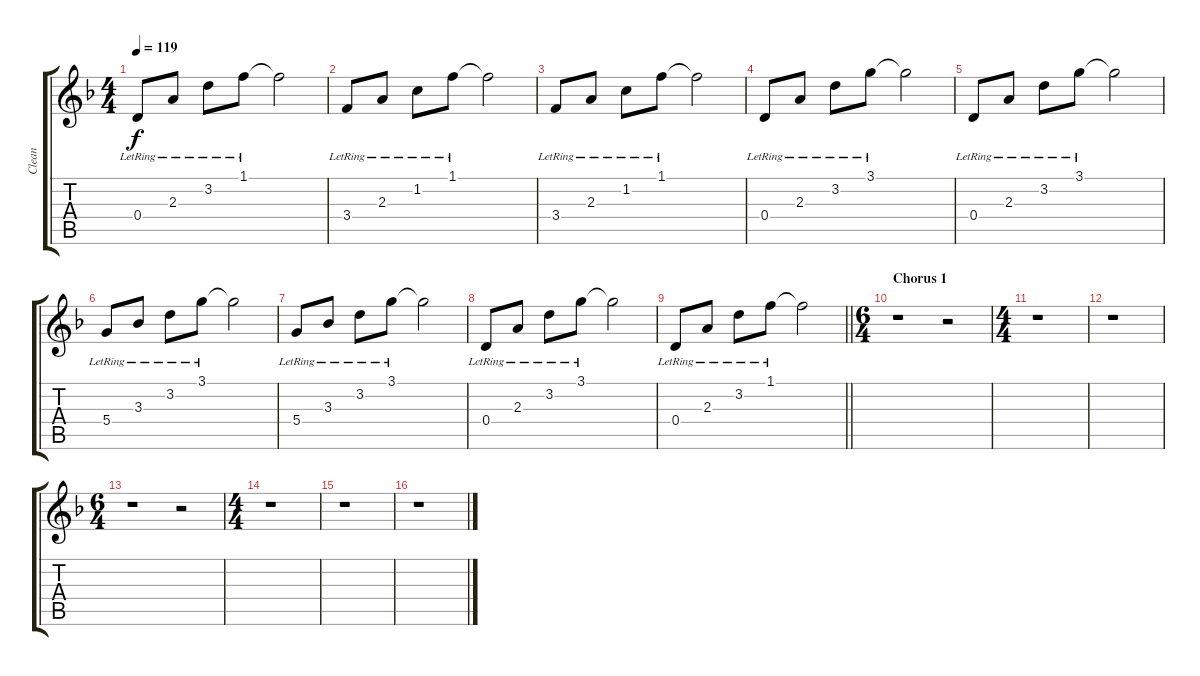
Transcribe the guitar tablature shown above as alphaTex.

\track ("Clean" "Clean") {instrument electricguitarclean}
\staff {score tabs}
\tuning (E4 B3 G3 D3 A2 E2) {hide}
\ts (4 4)
\tempo 119
\clef g2
\ks f
0.4{lr}.8{dy f} 2.3{lr}.8 3.2{lr}.8 1.1{lr}.8 1.1{t}.2 |
3.4{lr}.8 2.3{lr}.8 1.2{lr}.8 1.1{lr}.8 1.1{t}.2 |
3.4{lr}.8 2.3{lr}.8 1.2{lr}.8 1.1{lr}.8 1.1{t}.2 |
0.4{lr}.8 2.3{lr}.8 3.2{lr}.8 3.1{lr}.8 3.1{t}.2 |
0.4{lr}.8 2.3{lr}.8 3.2{lr}.8 3.1{lr}.8 3.1{t}.2 |
5.4{lr}.8 3.3{lr}.8 3.2{lr}.8 3.1{lr}.8 3.1{t}.2 |
5.4{lr}.8 3.3{lr}.8 3.2{lr}.8 3.1{lr}.8 3.1{t}.2 |
0.4{lr}.8 2.3{lr}.8 3.2{lr}.8 3.1{lr}.8 3.1{t}.2 |
\barLineRight lightlight
0.4{lr}.8 2.3{lr}.8 3.2{lr}.8 1.1{lr}.8 1.1{t}.2 |
\ts (6 4)
\section ("" "Chorus 1")
r.1 r.2 |
\ts (4 4)
r.1 |
r.1 |
\ts (6 4)
r.1 r.2 |
\ts (4 4)
r.1 |
r.1 |
r.1
